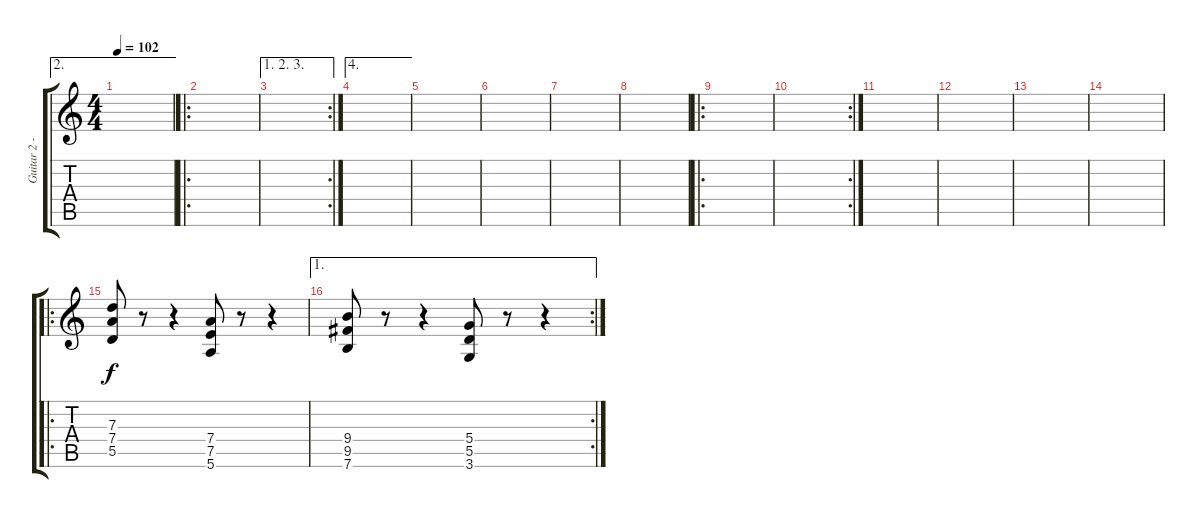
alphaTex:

\track ("Guitar 2 - Distortion/Clean" "Guitar 2 -") {instrument distortionguitar}
\staff {score tabs}
\tuning (E4 B3 G3 D3 A2 E2) {hide}
\ae 2
\ts (4 4)
\tempo 102
\clef g2
\ks c
|
\ro
|
\ae (1 2 3)
\rc 2
|
\ae 4
|
|
|
|
|
\ro
|
\rc 2
|
|
|
|
|
\ro
(7.3 7.4 5.5).8 r.8 r.4 (7.4 7.5 5.6).8 r.8 r.4 |
\ae 1
\rc 2
(9.4 9.5 7.6).8 r.8 r.4 (5.4 5.5 3.6).8 r.8 r.4
